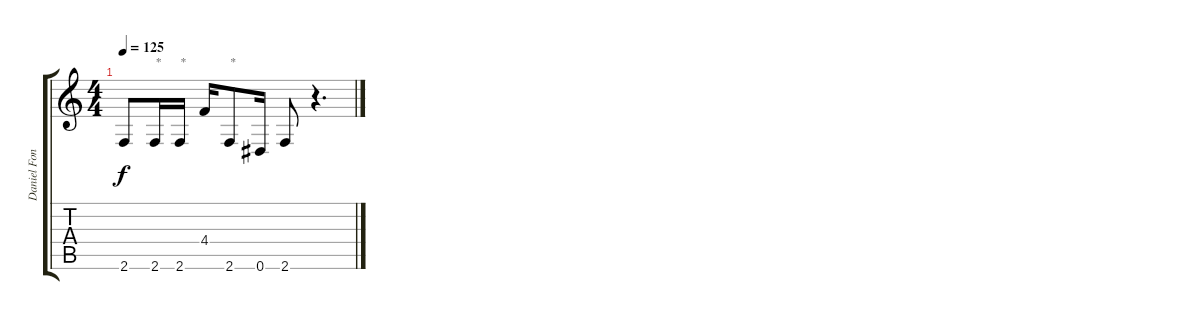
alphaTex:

\track ("Daniel Fonseca" "Daniel Fon") {instrument distortionguitar}
\staff {score tabs}
\tuning (Eb4 Bb3 Gb3 Db3 Ab2 Eb2) {hide}
\ts (4 4)
\tempo 125
\clef g2
\ks c
2.6.8{dy f} 2.6.16{txt "*"} 2.6.16{txt "*"} 4.4.16 2.6.8{txt "*"} 0.6.16 2.6.8 r.4{d}
